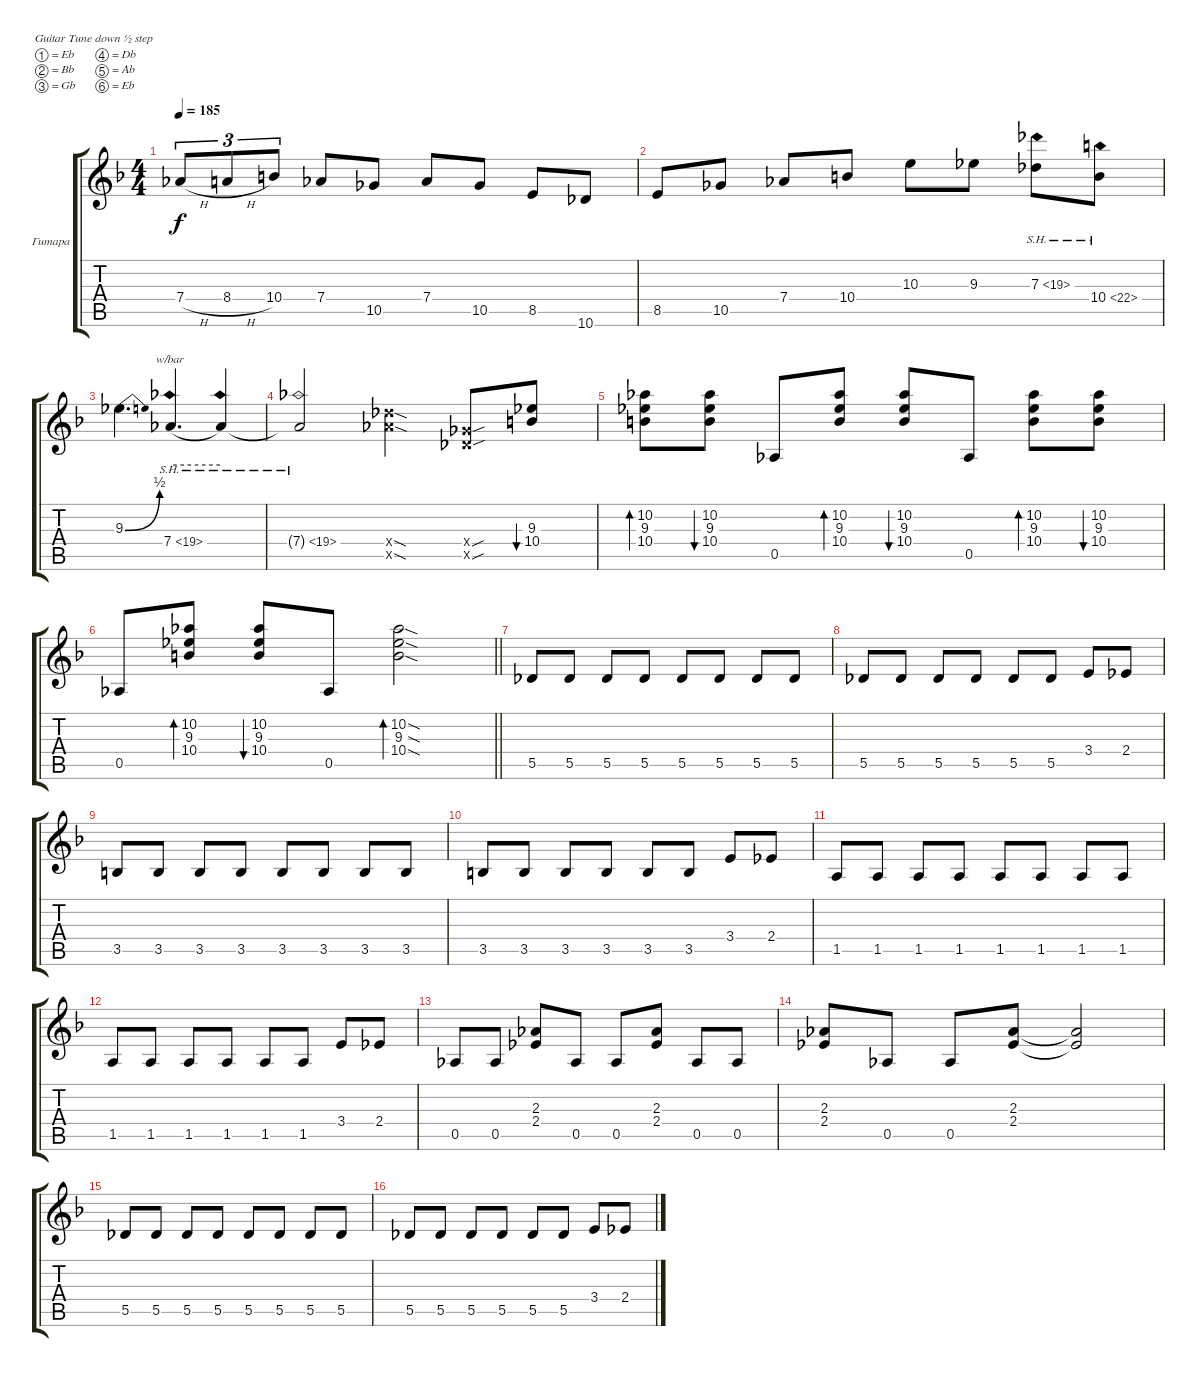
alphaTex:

\bracketExtendMode groupsimilarinstruments
\firstSystemTrackNameOrientation horizontal
\otherSystemsTrackNameOrientation horizontal
\track ("Владимир Холстинин" "Гитара") {instrument distortionguitar}
\staff {score tabs}
\tuning (Eb4 Bb3 Gb3 Db3 Ab2 Eb2)
\ts (4 4)
\tempo 185
\clef g2
\ks dminor
7.4{h}.8{tu (3 2) dy f} 8.4{h}.8{tu (3 2)} 10.4.8{tu (3 2)} 7.4.8 10.5.8 7.4.8 10.5.8 8.5.8 10.6.8 |
8.5.8 10.5.8 7.4.8 10.4.8 10.3.8 9.3.8 7.3{sh 12}.8 10.4{sh 12}.8 |
9.3{be (bend 0 0 60 2)}.4{d} 7.4{sh 12}.4{d tbe (hold default 0 0 60 0)} 7.4{sh 12 t}.4 |
7.4{sh 12 t}.2 (12.4{sod x} 12.5{sod x}).4 (5.4{sou x} 5.5{sou x}).8 (9.3 10.4).8{bu 60} |
(10.2 9.3 10.4).8{bd 120} (10.2 9.3 10.4).8{bu 120} 0.5.8 (10.2 9.3 10.4).8{bd 120} (10.2 9.3 10.4).8{bu 120} 0.5.8 (10.2 9.3 10.4).8{bd 120} (10.2 9.3 10.4).8{bu 120} |
\barLineRight lightlight
0.5.8 (10.2 9.3 10.4).8{bd 120} (10.2 9.3 10.4).8{bu 120} 0.5.8 (10.2{sod} 9.3{sod} 10.4{sod}).2{bd 120} |
5.5.8 5.5.8 5.5.8 5.5.8 5.5.8 5.5.8 5.5.8 5.5.8 |
5.5.8 5.5.8 5.5.8 5.5.8 5.5.8 5.5.8 3.4.8 2.4.8 |
3.5.8 3.5.8 3.5.8 3.5.8 3.5.8 3.5.8 3.5.8 3.5.8 |
3.5.8 3.5.8 3.5.8 3.5.8 3.5.8 3.5.8 3.4.8 2.4.8 |
1.5.8 1.5.8 1.5.8 1.5.8 1.5.8 1.5.8 1.5.8 1.5.8 |
1.5.8 1.5.8 1.5.8 1.5.8 1.5.8 1.5.8 3.4.8 2.4.8 |
0.5.8 0.5.8 (2.3 2.4).8 0.5.8 0.5.8 (2.3 2.4).8 0.5.8 0.5.8 |
(2.3 2.4).8 0.5.8 0.5.8 (2.3 2.4).8 (2.3{t} 2.4{t}).2 |
5.5.8 5.5.8 5.5.8 5.5.8 5.5.8 5.5.8 5.5.8 5.5.8 |
5.5.8 5.5.8 5.5.8 5.5.8 5.5.8 5.5.8 3.4.8 2.4.8
